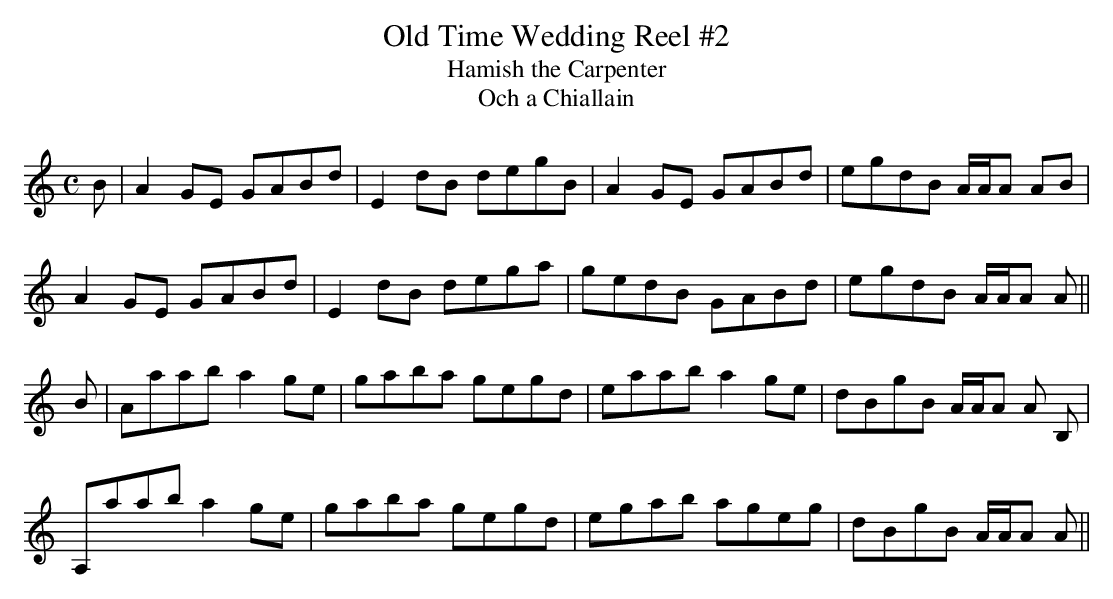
X:1
T:Old Time Wedding Reel #2
T:Hamish the Carpenter
T:Och a Chiallain
M:C
L:1/8
K:Amin
B | A2GE GABd | E2dB degB | A2GE GABd | egdB A/A/A AB |
A2GE GABd | E2dB dega | gedB GABd | egdB A/A/A A ||
B | Aaab a2ge | gaba gegd | eaab a2ge | dBgB A/A/A A B, |
A,aab a2ge | gaba gegd | egab ageg | dBgB A/A/A A ||
